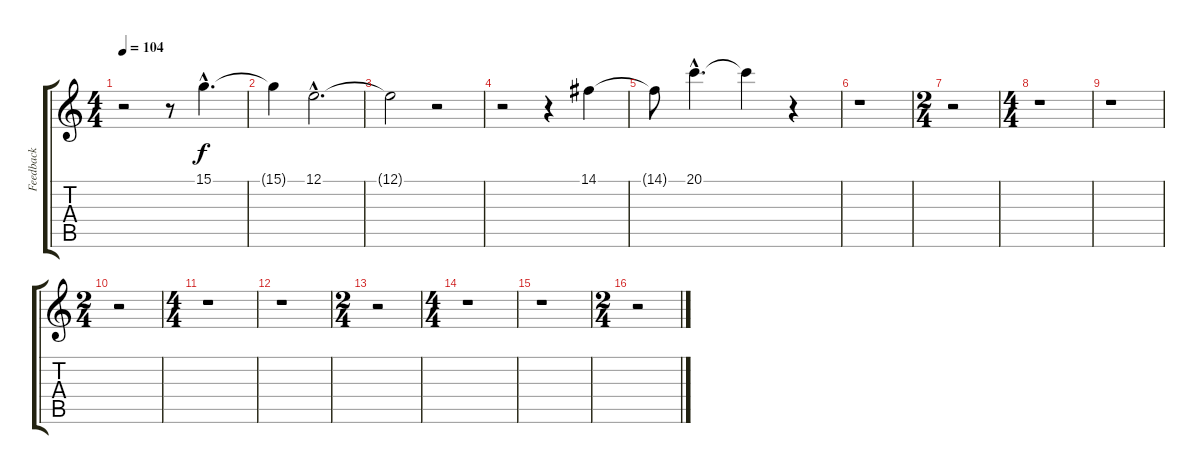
\track ("Feedback" "Feedback") {instrument fx6goblins}
\staff {score tabs}
\tuning (E4 B3 G3 D3 A2 E2) {hide}
\ts (4 4)
\tempo 104
\clef g2
\ks c
r.2{dy f} r.8 15.1{hac}.4{d} |
15.1{t}.4 12.1{hac}.2{d} |
12.1{t}.2 r.2 |
r.2 r.4 14.1.4 |
14.1{t}.8 20.1{hac}.4{d} 20.1{t}.4 r.4 |
r.1 |
\ts (2 4)
r.2 |
\ts (4 4)
r.1 |
r.1 |
\ts (2 4)
r.2 |
\ts (4 4)
r.1 |
r.1 |
\ts (2 4)
r.2 |
\ts (4 4)
r.1 |
r.1 |
\ts (2 4)
r.2
